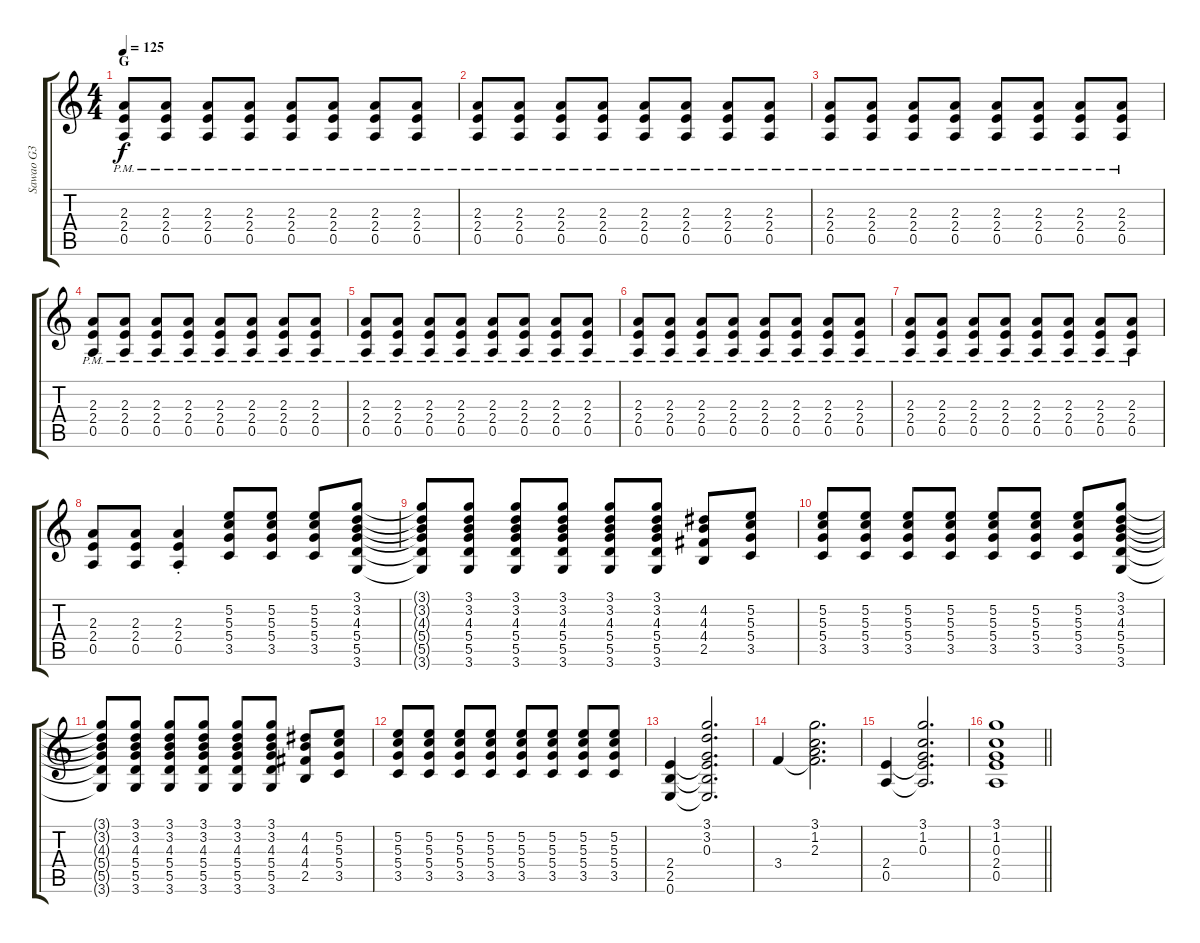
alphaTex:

\track ("Sawao G3" "Sawao G3") {instrument overdrivenguitar}
\staff {score tabs}
\tuning (E4 B3 G3 D3 A2 E2) {hide}
\ts (4 4)
\section ("" "G")
\tempo 125
\clef g2
\ks c
(2.3{pm} 2.4{pm} 0.5{pm}).8{dy f} (2.3{pm} 2.4{pm} 0.5{pm}).8 (2.3{pm} 2.4{pm} 0.5{pm}).8 (2.3{pm} 2.4{pm} 0.5{pm}).8 (2.3{pm} 2.4{pm} 0.5{pm}).8 (2.3{pm} 2.4{pm} 0.5{pm}).8 (2.3{pm} 2.4{pm} 0.5{pm}).8 (2.3{pm} 2.4{pm} 0.5{pm}).8 |
(2.3{pm} 2.4{pm} 0.5{pm}).8 (2.3{pm} 2.4{pm} 0.5{pm}).8 (2.3{pm} 2.4{pm} 0.5{pm}).8 (2.3{pm} 2.4{pm} 0.5{pm}).8 (2.3{pm} 2.4{pm} 0.5{pm}).8 (2.3{pm} 2.4{pm} 0.5{pm}).8 (2.3{pm} 2.4{pm} 0.5{pm}).8 (2.3{pm} 2.4{pm} 0.5{pm}).8 |
(2.3{pm} 2.4{pm} 0.5{pm}).8 (2.3{pm} 2.4{pm} 0.5{pm}).8 (2.3{pm} 2.4{pm} 0.5{pm}).8 (2.3{pm} 2.4{pm} 0.5{pm}).8 (2.3{pm} 2.4{pm} 0.5{pm}).8 (2.3{pm} 2.4{pm} 0.5{pm}).8 (2.3{pm} 2.4{pm} 0.5{pm}).8 (2.3{pm} 2.4{pm} 0.5{pm}).8 |
(2.3{pm} 2.4{pm} 0.5{pm}).8 (2.3{pm} 2.4{pm} 0.5{pm}).8 (2.3{pm} 2.4{pm} 0.5{pm}).8 (2.3{pm} 2.4{pm} 0.5{pm}).8 (2.3{pm} 2.4{pm} 0.5{pm}).8 (2.3{pm} 2.4{pm} 0.5{pm}).8 (2.3{pm} 2.4{pm} 0.5{pm}).8 (2.3{pm} 2.4{pm} 0.5{pm}).8 |
(2.3{pm} 2.4{pm} 0.5{pm}).8 (2.3{pm} 2.4{pm} 0.5{pm}).8 (2.3{pm} 2.4{pm} 0.5{pm}).8 (2.3{pm} 2.4{pm} 0.5{pm}).8 (2.3{pm} 2.4{pm} 0.5{pm}).8 (2.3{pm} 2.4{pm} 0.5{pm}).8 (2.3{pm} 2.4{pm} 0.5{pm}).8 (2.3{pm} 2.4{pm} 0.5{pm}).8 |
(2.3{pm} 2.4{pm} 0.5{pm}).8 (2.3{pm} 2.4{pm} 0.5{pm}).8 (2.3{pm} 2.4{pm} 0.5{pm}).8 (2.3{pm} 2.4{pm} 0.5{pm}).8 (2.3{pm} 2.4{pm} 0.5{pm}).8 (2.3{pm} 2.4{pm} 0.5{pm}).8 (2.3{pm} 2.4{pm} 0.5{pm}).8 (2.3{pm} 2.4{pm} 0.5{pm}).8 |
(2.3{pm} 2.4{pm} 0.5{pm}).8 (2.3{pm} 2.4{pm} 0.5{pm}).8 (2.3{pm} 2.4{pm} 0.5{pm}).8 (2.3{pm} 2.4{pm} 0.5{pm}).8 (2.3{pm} 2.4{pm} 0.5{pm}).8 (2.3{pm} 2.4{pm} 0.5{pm}).8 (2.3{pm} 2.4{pm} 0.5{pm}).8 (2.3{pm} 2.4{pm} 0.5{pm}).8 |
(2.3 2.4 0.5).8 (2.3 2.4 0.5).8 (2.3{st} 2.4{st} 0.5{st}).4 (5.2 5.3 5.4 3.5).8 (5.2 5.3 5.4 3.5).8 (5.2 5.3 5.4 3.5).8 (3.1 3.2 4.3 5.4 5.5 3.6).8 |
(3.1{t} 3.2{t} 4.3{t} 5.4{t} 5.5{t} 3.6{t}).8 (3.1 3.2 4.3 5.4 5.5 3.6).8 (3.1 3.2 4.3 5.4 5.5 3.6).8 (3.1 3.2 4.3 5.4 5.5 3.6).8 (3.1 3.2 4.3 5.4 5.5 3.6).8 (3.1 3.2 4.3 5.4 5.5 3.6).8 (4.2 4.3 4.4 2.5).8 (5.2 5.3 5.4 3.5).8 |
(5.2 5.3 5.4 3.5).8 (5.2 5.3 5.4 3.5).8 (5.2 5.3 5.4 3.5).8 (5.2 5.3 5.4 3.5).8 (5.2 5.3 5.4 3.5).8 (5.2 5.3 5.4 3.5).8 (5.2 5.3 5.4 3.5).8 (3.1 3.2 4.3 5.4 5.5 3.6).8 |
(3.1{t} 3.2{t} 4.3{t} 5.4{t} 5.5{t} 3.6{t}).8 (3.1 3.2 4.3 5.4 5.5 3.6).8 (3.1 3.2 4.3 5.4 5.5 3.6).8 (3.1 3.2 4.3 5.4 5.5 3.6).8 (3.1 3.2 4.3 5.4 5.5 3.6).8 (3.1 3.2 4.3 5.4 5.5 3.6).8 (4.2 4.3 4.4 2.5).8 (5.2 5.3 5.4 3.5).8 |
(5.2 5.3 5.4 3.5).8 (5.2 5.3 5.4 3.5).8 (5.2 5.3 5.4 3.5).8 (5.2 5.3 5.4 3.5).8 (5.2 5.3 5.4 3.5).8 (5.2 5.3 5.4 3.5).8 (5.2 5.3 5.4 3.5).8 (5.2 5.3 5.4 3.5).8 |
(2.4 2.5 0.6).4 (3.1 3.2 0.3 2.4{t} 2.5{t} 0.6{t}).2{d} |
3.4.4 (3.1 1.2 2.3 3.4{t}).2{d} |
(2.4 0.5).4 (3.1 1.2 0.3 2.4{t} 0.5{t}).2{d} |
\barLineRight lightlight
(3.1 1.2 0.3 2.4 0.5).1
